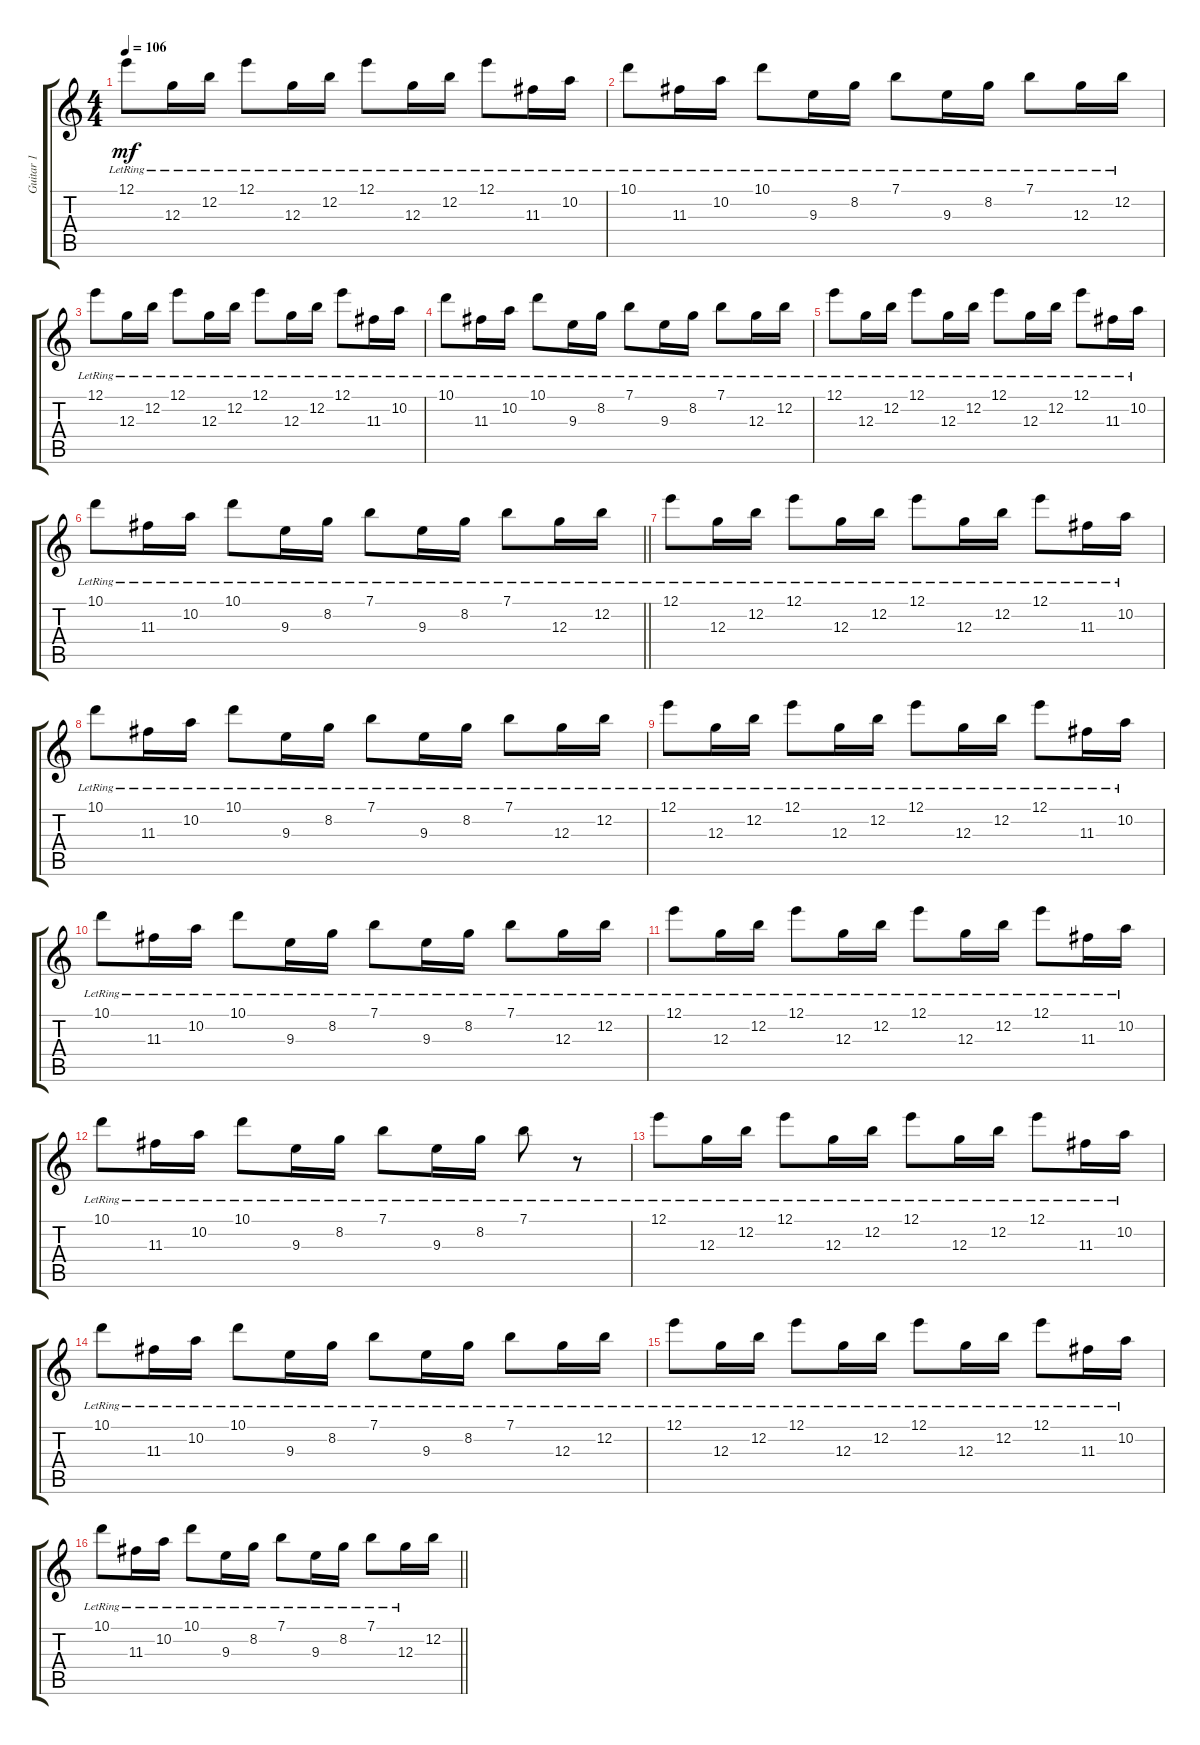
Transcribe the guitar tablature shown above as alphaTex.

\track ("Guitar 1" "Guitar 1") {instrument acousticguitarsteel}
\staff {score tabs}
\tuning (E4 B3 G3 D3 A2 E2) {hide}
\ts (4 4)
\tempo 106
\clef g2
\ks c
12.1{lr}.8{dy mf} 12.3{lr}.16 12.2{lr}.16 12.1{lr}.8 12.3{lr}.16 12.2{lr}.16 12.1{lr}.8 12.3{lr}.16 12.2{lr}.16 12.1{lr}.8 11.3{lr}.16 10.2{lr}.16 |
10.1{lr}.8 11.3{lr}.16 10.2{lr}.16 10.1{lr}.8 9.3{lr}.16 8.2{lr}.16 7.1{lr}.8 9.3{lr}.16 8.2{lr}.16 7.1{lr}.8 12.3{lr}.16 12.2{lr}.16 |
12.1{lr}.8 12.3{lr}.16 12.2{lr}.16 12.1{lr}.8 12.3{lr}.16 12.2{lr}.16 12.1{lr}.8 12.3{lr}.16 12.2{lr}.16 12.1{lr}.8 11.3{lr}.16 10.2{lr}.16 |
10.1{lr}.8 11.3{lr}.16 10.2{lr}.16 10.1{lr}.8 9.3{lr}.16 8.2{lr}.16 7.1{lr}.8 9.3{lr}.16 8.2{lr}.16 7.1{lr}.8 12.3{lr}.16 12.2{lr}.16 |
12.1{lr}.8 12.3{lr}.16 12.2{lr}.16 12.1{lr}.8 12.3{lr}.16 12.2{lr}.16 12.1{lr}.8 12.3{lr}.16 12.2{lr}.16 12.1{lr}.8 11.3{lr}.16 10.2{lr}.16 |
\barLineRight lightlight
10.1{lr}.8 11.3{lr}.16 10.2{lr}.16 10.1{lr}.8 9.3{lr}.16 8.2{lr}.16 7.1{lr}.8 9.3{lr}.16 8.2{lr}.16 7.1{lr}.8 12.3{lr}.16 12.2{lr}.16 |
12.1{lr}.8 12.3{lr}.16 12.2{lr}.16 12.1{lr}.8 12.3{lr}.16 12.2{lr}.16 12.1{lr}.8 12.3{lr}.16 12.2{lr}.16 12.1{lr}.8 11.3{lr}.16 10.2{lr}.16 |
10.1{lr}.8 11.3{lr}.16 10.2{lr}.16 10.1{lr}.8 9.3{lr}.16 8.2{lr}.16 7.1{lr}.8 9.3{lr}.16 8.2{lr}.16 7.1{lr}.8 12.3{lr}.16 12.2{lr}.16 |
12.1{lr}.8 12.3{lr}.16 12.2{lr}.16 12.1{lr}.8 12.3{lr}.16 12.2{lr}.16 12.1{lr}.8 12.3{lr}.16 12.2{lr}.16 12.1{lr}.8 11.3{lr}.16 10.2{lr}.16 |
10.1{lr}.8 11.3{lr}.16 10.2{lr}.16 10.1{lr}.8 9.3{lr}.16 8.2{lr}.16 7.1{lr}.8 9.3{lr}.16 8.2{lr}.16 7.1{lr}.8 12.3{lr}.16 12.2{lr}.16 |
12.1{lr}.8 12.3{lr}.16 12.2{lr}.16 12.1{lr}.8 12.3{lr}.16 12.2{lr}.16 12.1{lr}.8 12.3{lr}.16 12.2{lr}.16 12.1{lr}.8 11.3{lr}.16 10.2{lr}.16 |
10.1{lr}.8 11.3{lr}.16 10.2{lr}.16 10.1{lr}.8 9.3{lr}.16 8.2{lr}.16 7.1{lr}.8 9.3{lr}.16 8.2{lr}.16 7.1{lr}.8 r.8 |
12.1{lr}.8 12.3{lr}.16 12.2{lr}.16 12.1{lr}.8 12.3{lr}.16 12.2{lr}.16 12.1{lr}.8 12.3{lr}.16 12.2{lr}.16 12.1{lr}.8 11.3{lr}.16 10.2{lr}.16 |
10.1{lr}.8 11.3{lr}.16 10.2{lr}.16 10.1{lr}.8 9.3{lr}.16 8.2{lr}.16 7.1{lr}.8 9.3{lr}.16 8.2{lr}.16 7.1{lr}.8 12.3{lr}.16 12.2{lr}.16 |
12.1{lr}.8 12.3{lr}.16 12.2{lr}.16 12.1{lr}.8 12.3{lr}.16 12.2{lr}.16 12.1{lr}.8 12.3{lr}.16 12.2{lr}.16 12.1{lr}.8 11.3{lr}.16 10.2{lr}.16 |
\barLineRight lightlight
10.1{lr}.8 11.3{lr}.16 10.2{lr}.16 10.1{lr}.8 9.3{lr}.16 8.2{lr}.16 7.1{lr}.8 9.3{lr}.16 8.2{lr}.16 7.1{lr}.8 12.3{lr}.16 12.2.16
